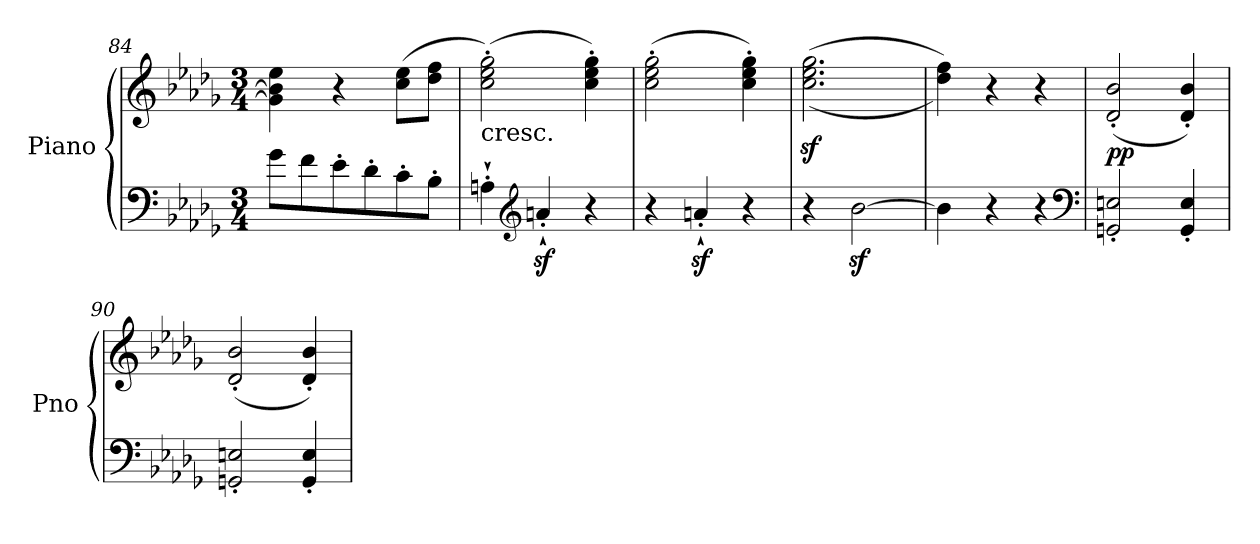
**kern	**kern	**dynam
*part1	*part1	*part1
*staff2	*staff1	*staff1/2
*I"Piano	*	*
*I'Pno	*	*
*clefF4	*clefG2	*
*k[b-e-a-d-g-]	*k[b-e-a-d-g-]	*
*D-:	*D-:	*
*M3/4	*M3/4	*
=84	=84	=84
8g-\L	4g-\] 4b-\] 4ee-\	.
8f\	.	.
8e-'\	4r	.
8d-'\	.	.
8c'\	(8cc\ 8ee-\L	.
8B-'\J	8dd-\ 8ff\J	.
!!LO:LB:g=z
=85	=85	=85
!	!LO:TX:b:t=cresc.	!
4An`'\	(2cc\' 2ee-\' 2gg-\')	.
*clefG2	*	*
4anz<`'/	.	.
4r	4cc\' 4ee-\' 4gg-\')	.
=86	=86	=86
4r	(2cc\' 2ee-\' 2gg-\'	.
4anz<`'/	.	.
4r	4cc\' 4ee-\' 4gg-\')	.
=87	=87	=87
4r	((2.cc\z< 2.ee-\z< 2.gg-\z<	.
[2b-z<\	.	.
=88	=88	=88
4b-\]	4dd-\ 4ff\))	.
4r	4r	.
4r	4r	.
*clefF4	*	*
=89	=89	=89
!	!	!LO:DY:b
2GGn/' 2En/'	(2d-/' 2b-/'	pp
4GG/' 4E/'	4d-/' 4b-/')	.
=90	=90	=90
2GGn/' 2En/'	(2d-/' 2b-/'	.
4GG/' 4E/'	4d-/' 4b-/')	.
=	=	=
*-	*-	*-
